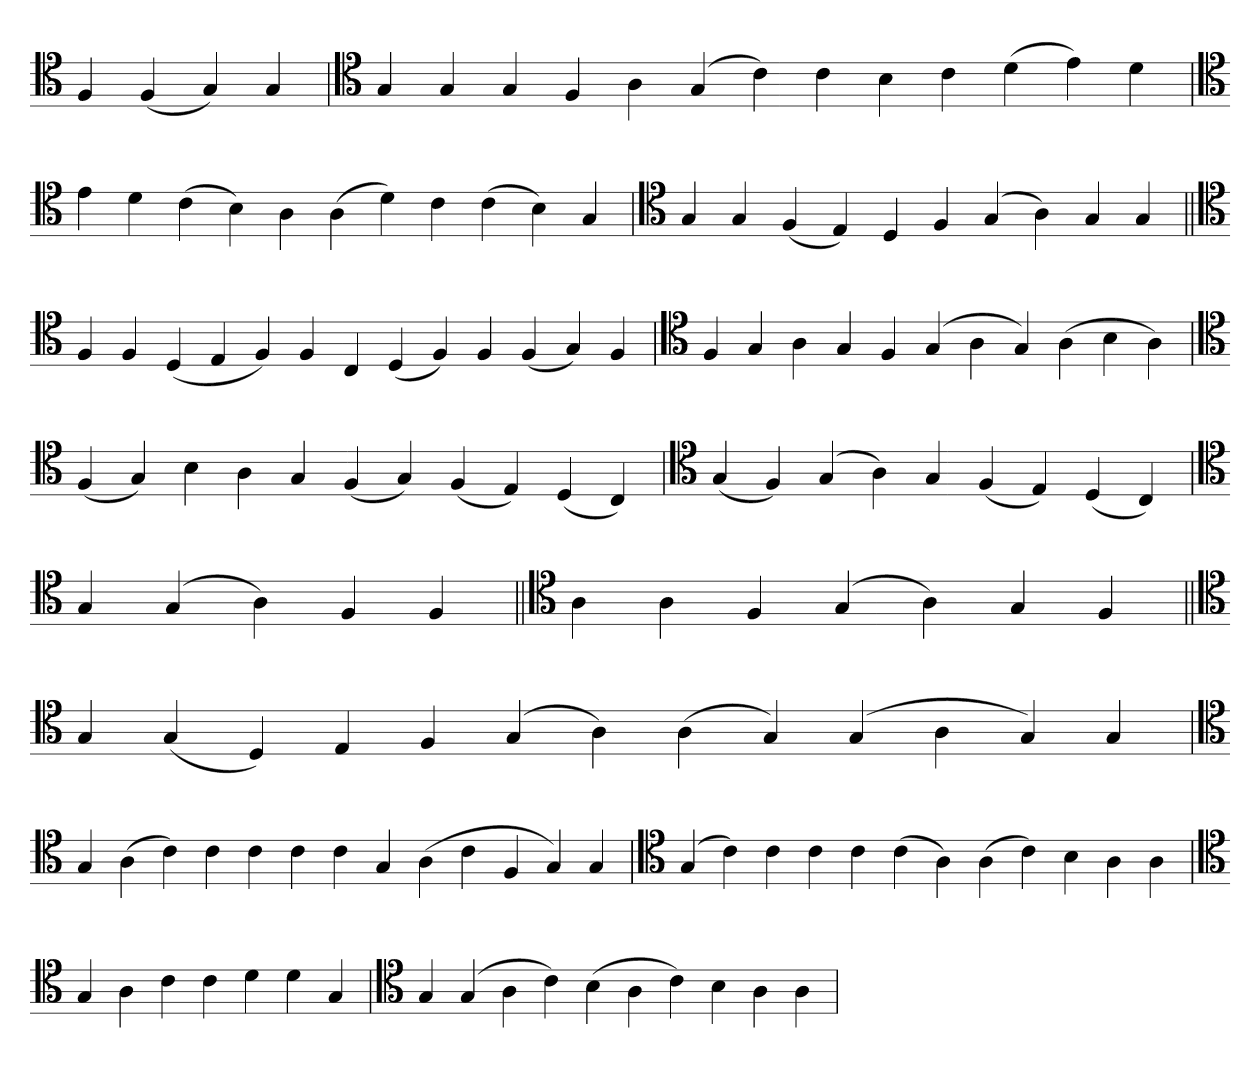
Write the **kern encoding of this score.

**kern
*part1
*staff1
*clefC4
=
4F
(4F
4G)
4G
=`
*clefC4
4G
4G
4G
4F
4A
(4G
4c)
4c
4B
4c
(4d
4e)
4d
='
*clefC4
4e
4d
(4c
4B)
4A
(4A
4d)
4c
(4c
4B)
4G
='
*clefC4
4G
4G
(4F
4E)
4D
4F
(4G
4A)
4G
4G
=||
*clefC4
4F
4F
(4D
4E
4F)
4F
4C
(4D
4F)
4F
(4F
4G)
4F
='
*clefC4
4F
4G
4A
4G
4F
(4G
4A
4G)
(4A
4B
4A)
=
*clefC4
(4F
4G)
4B
4A
4G
(4F
4G)
(4F
4E)
(4D
4C)
='
*clefC4
(4G
4F)
(4G
4A)
4G
(4F
4E)
(4D
4C)
=`
*clefC4
4G
(4G
4A)
4F
4F
=||
*clefC4
4A
4A
4F
(4G
4A)
4G
4F
=||
*clefC4
4G
(4G
4D)
4E
4F
(4G
4A)
(4A
4G)
(4G
4A
4G)
4G
=`
*clefC4
4G
(4A
4c)
4c
4c
4c
4c
4G
(4A
4c
4F
4G)
4G
='
*clefC4
(4G
4c)
4c
4c
4c
(4c
4A)
(4A
4c)
4B
4A
4A
=
*clefC4
4G
4A
4c
4c
4d
4d
4G
=`
*clefC4
4G
(4G
4A
4c)
(4B
4A
4c)
4B
4A
4A
=
*-
